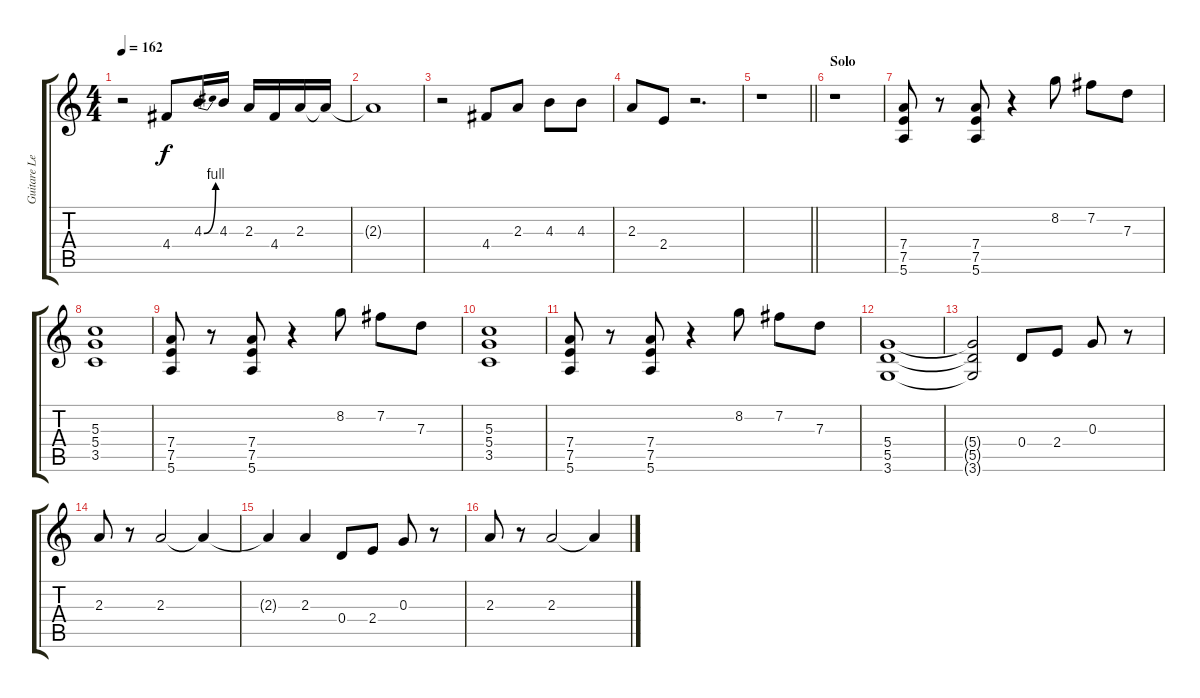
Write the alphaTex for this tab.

\track ("Guitare Lead" "Guitare Le") {instrument overdrivenguitar}
\staff {score tabs}
\tuning (E4 B3 G3 D3 A2 E2) {hide}
\ts (4 4)
\tempo 162
\clef g2
\ks c
r.2{dy f} 4.4.8 4.3{be (bend 0 0 60 4)}.16 4.3.16 2.3.16 4.4.16 2.3.16 2.3{t}.16 |
2.3{t}.1 |
r.2 4.4.8 2.3.8 4.3.8 4.3.8 |
2.3.8 2.4.8 r.2{d} |
\barLineRight lightlight
r.1 |
\section ("" "Solo")
r.1 |
(7.4 7.5 5.6).8 r.8 (7.4 7.5 5.6).8 r.4 8.2.8 7.2.8 7.3.8 |
(5.3 5.4 3.5).1 |
(7.4 7.5 5.6).8 r.8 (7.4 7.5 5.6).8 r.4 8.2.8 7.2.8 7.3.8 |
(5.3 5.4 3.5).1 |
(7.4 7.5 5.6).8 r.8 (7.4 7.5 5.6).8 r.4 8.2.8 7.2.8 7.3.8 |
(5.4 5.5 3.6).1 |
(5.4{t} 5.5{t} 3.6{t}).2 0.4.8 2.4.8 0.3.8 r.8 |
2.3.8 r.8 2.3.2 2.3{t}.4 |
2.3{t}.4 2.3.4 0.4.8 2.4.8 0.3.8 r.8 |
2.3.8 r.8 2.3.2 2.3{t}.4
